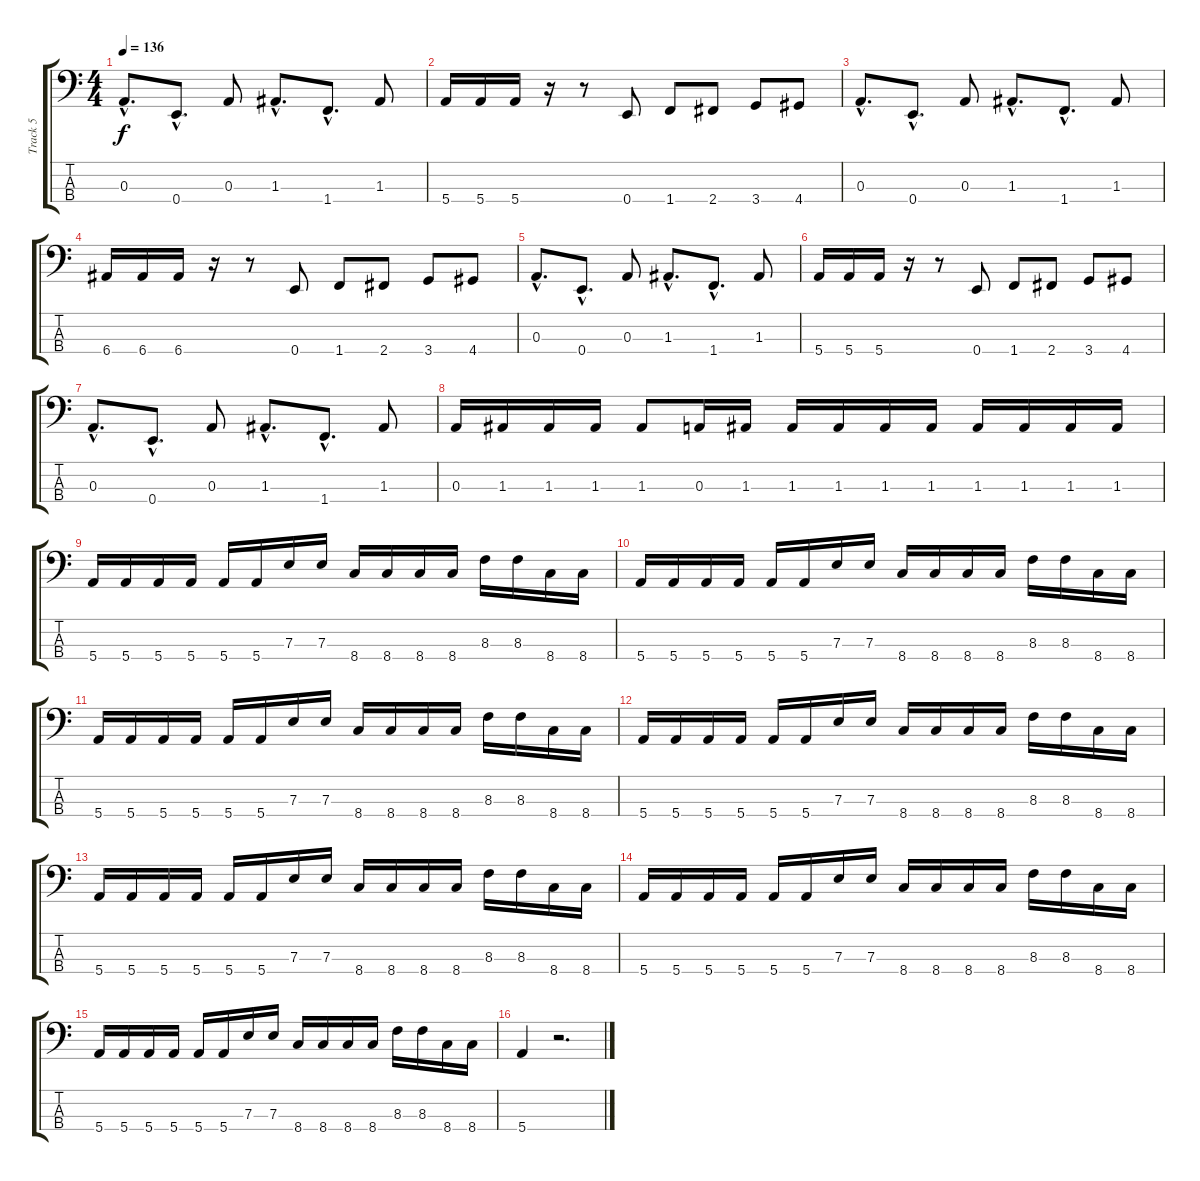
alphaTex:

\track ("Track 5" "Track 5") {instrument electricbassfinger}
\staff {score tabs}
\tuning (G2 D2 A1 E1) {hide}
\ts (4 4)
\tempo 136
\clef f4
\ks c
0.3{hac}.8{d dy f} 0.4{hac}.8{d} 0.3.8 1.3{hac}.8{d} 1.4{hac}.8{d} 1.3.8 |
5.4.16 5.4.16 5.4.16 r.16 r.8 0.4.8 1.4.8 2.4.8 3.4.8 4.4.8 |
0.3{hac}.8{d} 0.4{hac}.8{d} 0.3.8 1.3{hac}.8{d} 1.4{hac}.8{d} 1.3.8 |
6.4.16 6.4.16 6.4.16 r.16 r.8 0.4.8 1.4.8 2.4.8 3.4.8 4.4.8 |
0.3{hac}.8{d} 0.4{hac}.8{d} 0.3.8 1.3{hac}.8{d} 1.4{hac}.8{d} 1.3.8 |
5.4.16 5.4.16 5.4.16 r.16 r.8 0.4.8 1.4.8 2.4.8 3.4.8 4.4.8 |
0.3{hac}.8{d} 0.4{hac}.8{d} 0.3.8 1.3{hac}.8{d} 1.4{hac}.8{d} 1.3.8 |
0.3.16{instrument electricbassfinger} 1.3.16 1.3.16 1.3.16 1.3.8 0.3.16 1.3.16 1.3.16 1.3.16 1.3.16 1.3.16 1.3.16 1.3.16 1.3.16 1.3.16 |
5.4.16 5.4.16 5.4.16 5.4.16 5.4.16 5.4.16 7.3.16 7.3.16 8.4.16 8.4.16 8.4.16 8.4.16 8.3.16 8.3.16 8.4.16 8.4.16 |
5.4.16 5.4.16 5.4.16 5.4.16 5.4.16 5.4.16 7.3.16 7.3.16 8.4.16 8.4.16 8.4.16 8.4.16 8.3.16 8.3.16 8.4.16 8.4.16 |
5.4.16 5.4.16 5.4.16 5.4.16 5.4.16 5.4.16 7.3.16 7.3.16 8.4.16 8.4.16 8.4.16 8.4.16 8.3.16 8.3.16 8.4.16 8.4.16 |
5.4.16 5.4.16 5.4.16 5.4.16 5.4.16 5.4.16 7.3.16 7.3.16 8.4.16 8.4.16 8.4.16 8.4.16 8.3.16 8.3.16 8.4.16 8.4.16 |
5.4.16 5.4.16 5.4.16 5.4.16 5.4.16 5.4.16 7.3.16 7.3.16 8.4.16 8.4.16 8.4.16 8.4.16 8.3.16 8.3.16 8.4.16 8.4.16 |
5.4.16 5.4.16 5.4.16 5.4.16 5.4.16 5.4.16 7.3.16 7.3.16 8.4.16 8.4.16 8.4.16 8.4.16 8.3.16 8.3.16 8.4.16 8.4.16 |
5.4.16 5.4.16 5.4.16 5.4.16 5.4.16 5.4.16 7.3.16 7.3.16 8.4.16 8.4.16 8.4.16 8.4.16 8.3.16 8.3.16 8.4.16 8.4.16 |
5.4.4 r.2{d}
